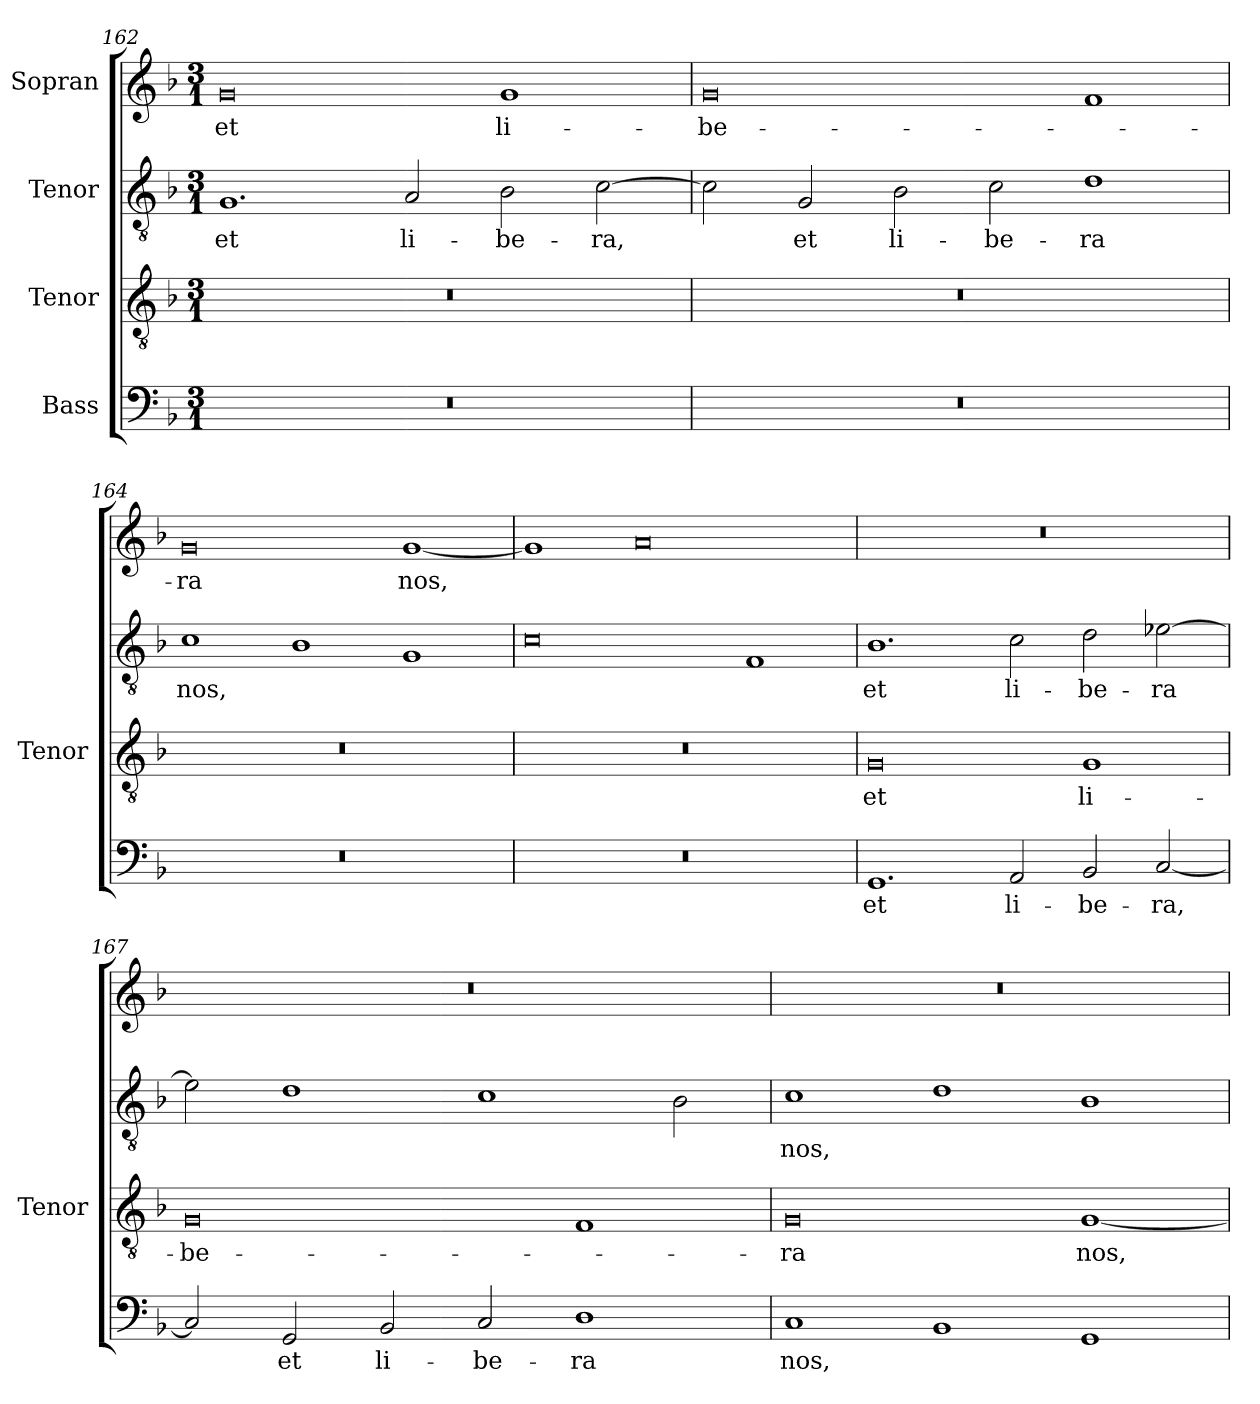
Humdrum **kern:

**kern	**text	**kern	**text	**kern	**text	**kern	**text
*part4	*part4	*part3	*part3	*part2	*part2	*part1	*part1
*staff4	*staff4	*staff3	*staff3	*staff2	*staff2	*staff1	*staff1
*I"Bass	*	*I"Tenor	*	*I"Tenor	*	*I"Sopran	*
*	*	*I'Tenor	*	*	*	*	*
*clefF4	*	*clefGv2	*	*clefGv2	*	*clefG2	*
*	*	*ITrd7c12	*	*ITrd7c12	*	*	*
*k[b-]	*	*k[b-]	*	*k[b-]	*	*k[b-]	*
*F:	*	*F:	*	*F:	*	*F:	*
*M3/1	*	*M3/1	*	*M3/1	*	*M3/1	*
=162	=162	=162	=162	=162	=162	=162	=162
!LO:N:vis=1	!	!LO:N:vis=1	!	!	!	!	!
!	!	!	!	!	!LO:LY:b:color=#000000	!	!
!	!	!	!	!	!	!	!LO:LY:b:color=#000000
0.r	.	0.r	.	1.GGi	et	0gi	et
!	!	!	!	!	!LO:LY:b:color=#000000	!	!
.	.	.	.	2AAi/	li-	.	.
!	!	!	!	!	!LO:LY:b:color=#000000	!	!
!	!	!	!	!	!	!	!LO:LY:b:color=#000000
.	.	.	.	2BB-i\	-be-	1gi	li-
!	!	!	!	!	!LO:LY:b:color=#000000	!	!
.	.	.	.	[>2Ci\	-ra,	.	.
=163	=163	=163	=163	=163	=163	=163	=163
!LO:N:vis=1	!	!LO:N:vis=1	!	!	!	!	!
!	!	!	!	!	!	!	!LO:LY:b:color=#000000
0.r	.	0.r	.	2Ci\]	.	0gi	-be-
!	!	!	!	!	!LO:LY:b:color=#000000	!	!
.	.	.	.	2GGi/	et	.	.
!	!	!	!	!	!LO:LY:b:color=#000000	!	!
.	.	.	.	2BB-i\	li-	.	.
!	!	!	!	!	!LO:LY:b:color=#000000	!	!
.	.	.	.	2Ci\	-be-	.	.
!	!	!	!	!	!LO:LY:b:color=#000000	!	!
.	.	.	.	1Di	-ra	1fi	.
=164	=164	=164	=164	=164	=164	=164	=164
!LO:N:vis=1	!	!LO:N:vis=1	!	!	!	!	!
!	!	!	!	!	!LO:LY:b:color=#000000	!	!
!	!	!	!	!	!	!	!LO:LY:b:color=#000000
0.r	.	0.r	.	1Ci	nos,	0gi	-ra
.	.	.	.	1BB-i	.	.	.
!	!	!	!	!	!	!	!LO:LY:b:color=#000000
.	.	.	.	1GGi	.	[<1gi	nos,
=165	=165	=165	=165	=165	=165	=165	=165
!LO:N:vis=1	!	!LO:N:vis=1	!	!	!	!	!
0.r	.	0.r	.	0Ci	.	1gi]	.
.	.	.	.	.	.	0ai	.
.	.	.	.	1FFi	.	.	.
=166	=166	=166	=166	=166	=166	=166	=166
!	!LO:LY:b:color=#000000	!	!	!	!	!	!
!	!	!	!LO:LY:b:color=#000000	!	!	!	!
!	!	!	!	!	!LO:LY:b:color=#000000	!LO:N:vis=1	!
1.GGi	et	0GGi	et	1.BB-i	et	0.r	.
!	!LO:LY:b:color=#000000	!	!	!	!	!	!
!	!	!	!	!	!LO:LY:b:color=#000000	!	!
2AAi/	li-	.	.	2Ci\	li-	.	.
!	!LO:LY:b:color=#000000	!	!	!	!	!	!
!	!	!	!LO:LY:b:color=#000000	!	!	!	!
!	!	!	!	!	!LO:LY:b:color=#000000	!	!
2BB-i/	-be-	1GGi	li-	2Di\	-be-	.	.
!	!LO:LY:b:color=#000000	!	!	!	!	!	!
!	!	!	!	!	!LO:LY:b:color=#000000	!	!
[<2Ci/	-ra,	.	.	[>2E-Xi\	-ra	.	.
!!LO:PB:g=z
=167	=167	=167	=167	=167	=167	=167	=167
!	!	!	!LO:LY:b:color=#000000	!	!	!LO:N:vis=1	!
2Ci/]	.	0GGi	-be-	2E-i\]	.	0.r	.
!	!LO:LY:b:color=#000000	!	!	!	!	!	!
2GGi/	et	.	.	1Di	.	.	.
!	!LO:LY:b:color=#000000	!	!	!	!	!	!
2BB-i/	li-	.	.	.	.	.	.
!	!LO:LY:b:color=#000000	!	!	!	!	!	!
2Ci/	-be-	.	.	1Ci	.	.	.
!	!LO:LY:b:color=#000000	!	!	!	!	!	!
1Di	-ra	1FFi	.	.	.	.	.
.	.	.	.	2BB-i\	.	.	.
=168	=168	=168	=168	=168	=168	=168	=168
!	!LO:LY:b:color=#000000	!	!	!	!	!	!
!	!	!	!LO:LY:b:color=#000000	!	!	!	!
!	!	!	!	!	!LO:LY:b:color=#000000	!LO:N:vis=1	!
1Ci	nos,	0GGi	-ra	1Ci	nos,	0.r	.
1BB-i	.	.	.	1Di	.	.	.
!	!	!	!LO:LY:b:color=#000000	!	!	!	!
1GGi	.	[<1GGi	nos,	1BB-i	.	.	.
=	=	=	=	=	=	=	=
*-	*-	*-	*-	*-	*-	*-	*-
